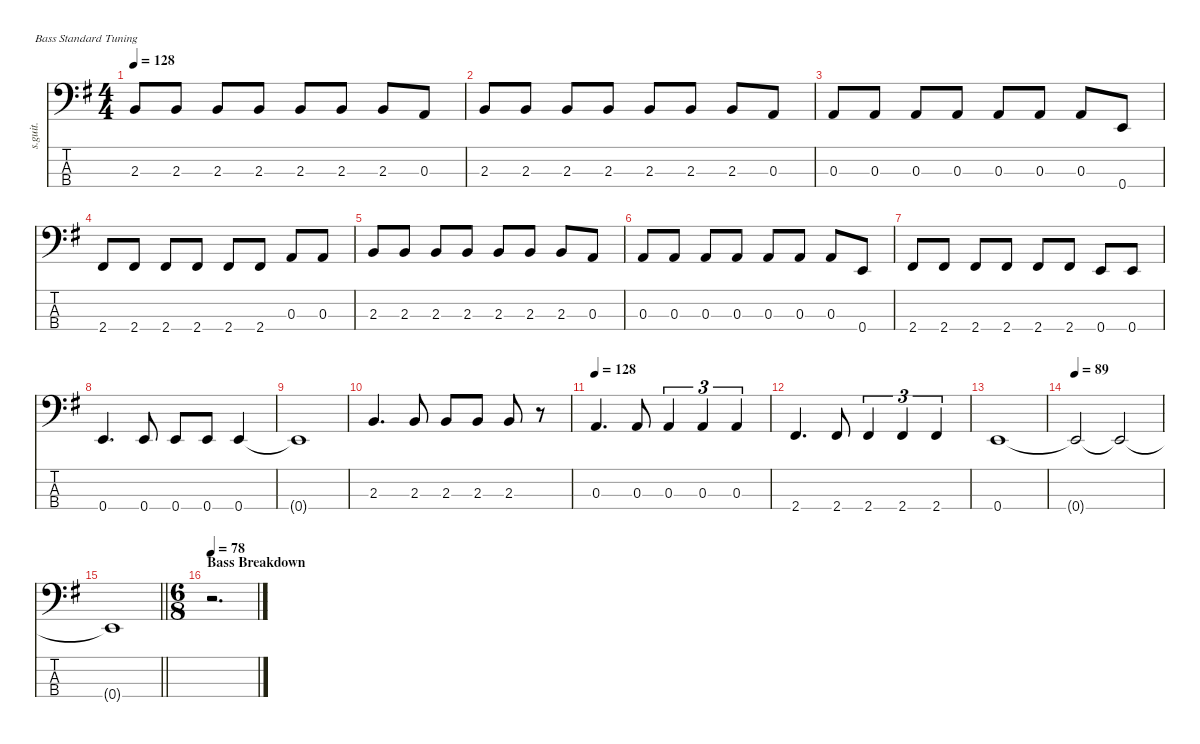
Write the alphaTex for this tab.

\defaultSystemsLayout 4
\hideDynamics
\bracketExtendMode nobrackets
\otherSystemsTrackNameOrientation horizontal
\track ("Cliff Burton (Bass)" "s.guit.") {instrument electricbassfinger}
\staff {score tabs}
\tuning (G2 D2 A1 E1)
\ts (4 4)
\tempo 128
\clef f4
\ks eminor
2.3{acc forcenatural}.8{dy f beam Up} 2.3{acc forcenatural}.8{beam Up} 2.3{acc forcenatural}.8{beam Up} 2.3{acc forcenatural}.8{beam Up} 2.3{acc forcenatural}.8{beam Up} 2.3{acc forcenatural}.8{beam Up} 2.3{acc forcenatural}.8{beam Up} 0.3{acc forcenatural}.8{beam Up} |
2.3{acc forcenatural}.8{beam Up} 2.3{acc forcenatural}.8{beam Up} 2.3{acc forcenatural}.8{beam Up} 2.3{acc forcenatural}.8{beam Up} 2.3{acc forcenatural}.8{beam Up} 2.3{acc forcenatural}.8{beam Up} 2.3{acc forcenatural}.8{beam Up} 0.3{acc forcenatural}.8{beam Up} |
0.3{acc forcenatural}.8{beam Up} 0.3{acc forcenatural}.8{beam Up} 0.3{acc forcenatural}.8{beam Up} 0.3{acc forcenatural}.8{beam Up} 0.3{acc forcenatural}.8{beam Up} 0.3{acc forcenatural}.8{beam Up} 0.3{acc forcenatural}.8{beam Up} 0.4{acc forcenatural}.8{beam Up} |
2.4{acc #}.8{beam Up} 2.4{acc #}.8{beam Up} 2.4{acc #}.8{beam Up} 2.4{acc #}.8{beam Up} 2.4{acc #}.8{beam Up} 2.4{acc #}.8{beam Up} 0.3{acc forcenatural}.8{beam Up} 0.3{acc forcenatural}.8{beam Up} |
2.3{acc forcenatural}.8{beam Up} 2.3{acc forcenatural}.8{beam Up} 2.3{acc forcenatural}.8{beam Up} 2.3{acc forcenatural}.8{beam Up} 2.3{acc forcenatural}.8{beam Up} 2.3{acc forcenatural}.8{beam Up} 2.3{acc forcenatural}.8{beam Up} 0.3{acc forcenatural}.8{beam Up} |
0.3{acc forcenatural}.8{beam Up} 0.3{acc forcenatural}.8{beam Up} 0.3{acc forcenatural}.8{beam Up} 0.3{acc forcenatural}.8{beam Up} 0.3{acc forcenatural}.8{beam Up} 0.3{acc forcenatural}.8{beam Up} 0.3{acc forcenatural}.8{beam Up} 0.4{acc forcenatural}.8{beam Up} |
2.4{acc #}.8{beam Up} 2.4{acc #}.8{beam Up} 2.4{acc #}.8{beam Up} 2.4{acc #}.8{beam Up} 2.4{acc #}.8{beam Up} 2.4{acc #}.8{beam Up} 0.4{acc forcenatural}.8{beam Up} 0.4{acc forcenatural}.8{beam Up} |
0.4{acc forcenatural}.4{d beam Up} 0.4{acc forcenatural}.8{beam Up} 0.4{acc forcenatural}.8{beam Up} 0.4{acc forcenatural}.8{beam Up} 0.4{acc forcenatural}.4{beam Up} |
0.4{t acc forcenatural}.1{beam Up} |
2.3{acc forcenatural}.4{d beam Up} 2.3{acc forcenatural}.8{beam Up} 2.3{acc forcenatural}.8{beam Up} 2.3{acc forcenatural}.8{beam Up} 2.3{acc forcenatural}.8{beam Up} r.8{beam Up} |
\tempo 128
0.3{acc forcenatural}.4{d beam Up} 0.3{acc forcenatural}.8{beam Up} 0.3{acc forcenatural}.4{tu (3 2) beam Up} 0.3{acc forcenatural}.4{tu (3 2) beam Up} 0.3{acc forcenatural}.4{tu (3 2) beam Up} |
2.4{acc #}.4{d beam Up} 2.4{acc #}.8{beam Up} 2.4{acc #}.4{tu (3 2) beam Up} 2.4{acc #}.4{tu (3 2) beam Up} 2.4{acc #}.4{tu (3 2) beam Up} |
0.4{acc forcenatural}.1{beam Up} |
\tempo 89
0.4{t acc forcenatural}.2{beam Up} 0.4{t acc forcenatural}.2{beam Up} |
\barLineRight lightlight
0.4{t acc forcenatural}.1{beam Up} |
\ts (6 8)
\beaming (8 3 3)
\section ("" "Bass Breakdown")
\tempo 78
r.2{d beam Down}
